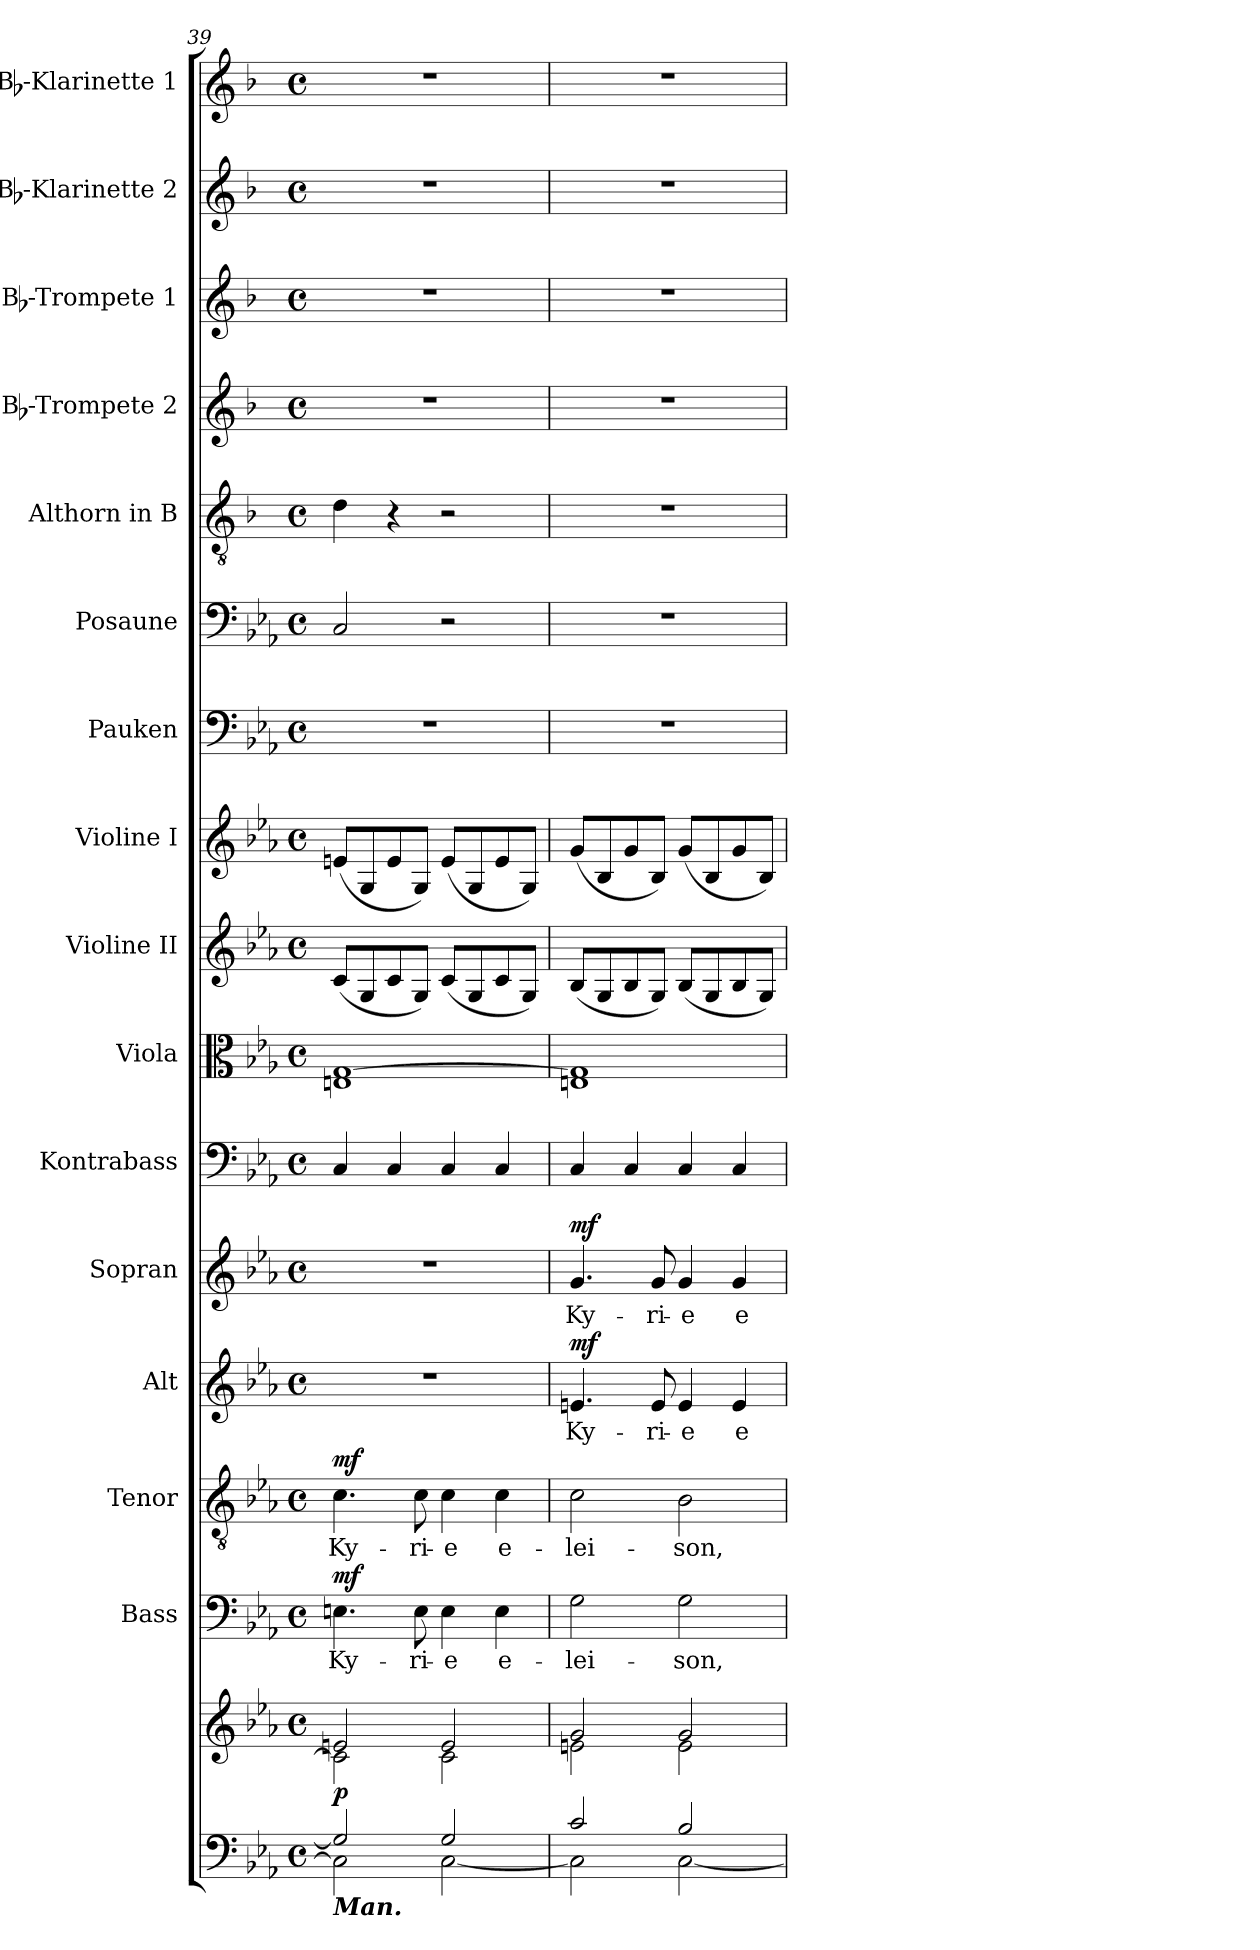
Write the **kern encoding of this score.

**kern	**kern	**dynam	**kern	**text	**dynam	**kern	**text	**dynam	**kern	**text	**dynam	**kern	**text	**dynam	**kern	**kern	**kern	**kern	**kern	**kern	**kern	**kern	**kern	**kern	**kern
*part16	*part16	*part16	*part15	*part15	*part15	*part14	*part14	*part14	*part13	*part13	*part13	*part12	*part12	*part12	*part11	*part10	*part9	*part8	*part7	*part6	*part5	*part4	*part3	*part2	*part1
*staff17	*staff16	*staff16/17	*staff15	*staff15	*staff15	*staff14	*staff14	*staff14	*staff13	*staff13	*staff13	*staff12	*staff12	*staff12	*staff11	*staff10	*staff9	*staff8	*staff7	*staff6	*staff5	*staff4	*staff3	*staff2	*staff1
*	*	*	*I"Bass	*	*	*I"Tenor	*	*	*I"Alt	*	*	*I"Sopran	*	*	*I"Kontrabass	*I"Viola	*I"Violine II	*I"Violine I	*I"Pauken	*I"Posaune	*I"Althorn in B	*I"Bb-Trompete 2	*I"Bb-Trompete 1	*I"Bb-Klarinette 2	*I"Bb-Klarinette 1
*	*	*	*I'B.	*	*	*I'T.	*	*	*I'A.	*	*	*I'S.	*	*	*I'Kb.	*I'Vla.	*I'Vl. II	*I'Vl. I	*I'Pk.	*I'Pos.	*	*I'Bb Trp. 2	*I'Bb Trp. 1	*I'Bb Kl. 2	*I'Bb Kl. 1
*clefF4	*clefG2	*	*clefF4	*	*	*clefGv2	*	*	*clefG2	*	*	*clefG2	*	*	*clefF4	*clefC3	*clefG2	*clefG2	*clefF4	*clefF4	*clefGv2	*clefG2	*clefG2	*clefG2	*clefG2
*	*	*	*	*	*	*	*	*	*	*	*	*	*	*	*ITrd7c12	*	*	*	*	*	*ITrd1c2	*ITrd1c2	*ITrd1c2	*ITrd1c2	*ITrd1c2
*k[b-e-a-]	*k[b-e-a-]	*	*k[b-e-a-]	*	*	*k[b-e-a-]	*	*	*k[b-e-a-]	*	*	*k[b-e-a-]	*	*	*k[b-e-a-]	*k[b-e-a-]	*k[b-e-a-]	*k[b-e-a-]	*k[b-e-a-]	*k[b-e-a-]	*k[b-e-a-]	*k[b-e-a-]	*k[b-e-a-]	*k[b-e-a-]	*k[b-e-a-]
*E-:	*E-:	*	*E-:	*	*	*E-:	*	*	*E-:	*	*	*E-:	*	*	*E-:	*E-:	*E-:	*E-:	*E-:	*E-:	*E-:	*E-:	*E-:	*E-:	*E-:
*M4/4	*M4/4	*	*M4/4	*	*	*M4/4	*	*	*M4/4	*	*	*M4/4	*	*	*M4/4	*M4/4	*M4/4	*M4/4	*M4/4	*M4/4	*M4/4	*M4/4	*M4/4	*M4/4	*M4/4
*met(c)	*met(c)	*	*met(c)	*	*	*met(c)	*	*	*met(c)	*	*	*met(c)	*	*	*met(c)	*met(c)	*met(c)	*met(c)	*met(c)	*met(c)	*met(c)	*met(c)	*met(c)	*met(c)	*met(c)
=39	=39	=39	=39	=39	=39	=39	=39	=39	=39	=39	=39	=39	=39	=39	=39	=39	=39	=39	=39	=39	=39	=39	=39	=39	=39
*^	*^	*	*	*	*	*	*	*	*	*	*	*	*	*	*	*	*	*	*	*	*	*	*	*	*
!LO:TX:b:Bi:t=Man.	!	!	!	!	!	!	!	!	!	!	!	!	!	!	!	!	!	!	!	!	!	!	!	!	!	!	!
!	!	!	!	!LO:DY:b	!	!LO:LY:b	!LO:DY:a	!	!LO:LY:b	!LO:DY:a	!	!	!	!	!	!	!	!	!	!	!	!	!	!	!	!	!
2G/]	2C\]	2en/	2c\]	p	4.En\	Ky-	mf	4.c\	Ky-	mf	1r	.	.	1r	.	.	4CC/	1En [>1G	(<8c/L	(<8en/L	1r	2C/	4c\	1r	1r	1r	1r
.	.	.	.	.	.	.	.	.	.	.	.	.	.	.	.	.	.	.	8G/	8G/	.	.	.	.	.	.	.
.	.	.	.	.	.	.	.	.	.	.	.	.	.	.	.	.	4CC/	.	8c/	8e/	.	.	4r	.	.	.	.
!	!	!	!	!	!	!LO:LY:b	!	!	!LO:LY:b	!	!	!	!	!	!	!	!	!	!	!	!	!	!	!	!	!	!
.	.	.	.	.	8E\	-ri-	.	8c\	-ri-	.	.	.	.	.	.	.	.	.	8G/J)	8G/J)	.	.	.	.	.	.	.
!	!	!	!	!	!	!LO:LY:b	!	!	!LO:LY:b	!	!	!	!	!	!	!	!	!	!	!	!	!	!	!	!	!	!
2G/	[<2C\	2e/	2c\	.	4E\	-e	.	4c\	-e	.	.	.	.	.	.	.	4CC/	.	(<8c/L	(<8e/L	.	2r	2r	.	.	.	.
.	.	.	.	.	.	.	.	.	.	.	.	.	.	.	.	.	.	.	8G/	8G/	.	.	.	.	.	.	.
!	!	!	!	!	!	!LO:LY:b	!	!	!LO:LY:b	!	!	!	!	!	!	!	!	!	!	!	!	!	!	!	!	!	!
.	.	.	.	.	4E\	e-	.	4c\	e-	.	.	.	.	.	.	.	4CC/	.	8c/	8e/	.	.	.	.	.	.	.
.	.	.	.	.	.	.	.	.	.	.	.	.	.	.	.	.	.	.	8G/J)	8G/J)	.	.	.	.	.	.	.
=40	=40	=40	=40	=40	=40	=40	=40	=40	=40	=40	=40	=40	=40	=40	=40	=40	=40	=40	=40	=40	=40	=40	=40	=40	=40	=40	=40
!	!	!	!	!	!	!LO:LY:b	!	!	!LO:LY:b	!	!	!LO:LY:b	!LO:DY:a	!	!LO:LY:b	!LO:DY:a	!	!	!	!	!	!	!	!	!	!	!
2c/	2C\]	2g/	2en\	.	2G\	-lei-	.	2c\	-lei-	.	4.en/	Ky-	mf	4.g/	Ky-	mf	4CC/	1En 1G]	(<8B-/L	(<8g/L	1r	1r	1r	1r	1r	1r	1r
.	.	.	.	.	.	.	.	.	.	.	.	.	.	.	.	.	.	.	8G/	8B-/	.	.	.	.	.	.	.
.	.	.	.	.	.	.	.	.	.	.	.	.	.	.	.	.	4CC/	.	8B-/	8g/	.	.	.	.	.	.	.
!	!	!	!	!	!	!	!	!	!	!	!	!LO:LY:b	!	!	!LO:LY:b	!	!	!	!	!	!	!	!	!	!	!	!
.	.	.	.	.	.	.	.	.	.	.	8e/	-ri-	.	8g/	-ri-	.	.	.	8G/J)	8B-/J)	.	.	.	.	.	.	.
!	!	!	!	!	!	!LO:LY:b	!	!	!LO:LY:b	!	!	!LO:LY:b	!	!	!LO:LY:b	!	!	!	!	!	!	!	!	!	!	!	!
2B-/	[<2C\	2g/	2e\	.	2G\	-son,	.	2B-\	-son,	.	4e/	-e	.	4g/	-e	.	4CC/	.	(<8B-/L	(<8g/L	.	.	.	.	.	.	.
.	.	.	.	.	.	.	.	.	.	.	.	.	.	.	.	.	.	.	8G/	8B-/	.	.	.	.	.	.	.
!	!	!	!	!	!	!	!	!	!	!	!	!LO:LY:b	!	!	!LO:LY:b	!	!	!	!	!	!	!	!	!	!	!	!
.	.	.	.	.	.	.	.	.	.	.	4e/	e-	.	4g/	e-	.	4CC/	.	8B-/	8g/	.	.	.	.	.	.	.
.	.	.	.	.	.	.	.	.	.	.	.	.	.	.	.	.	.	.	8G/J)	8B-/J)	.	.	.	.	.	.	.
*v	*v	*	*	*	*	*	*	*	*	*	*	*	*	*	*	*	*	*	*	*	*	*	*	*	*	*	*
*	*v	*v	*	*	*	*	*	*	*	*	*	*	*	*	*	*	*	*	*	*	*	*	*	*	*	*
=	=	=	=	=	=	=	=	=	=	=	=	=	=	=	=	=	=	=	=	=	=	=	=	=	=
*-	*-	*-	*-	*-	*-	*-	*-	*-	*-	*-	*-	*-	*-	*-	*-	*-	*-	*-	*-	*-	*-	*-	*-	*-	*-
